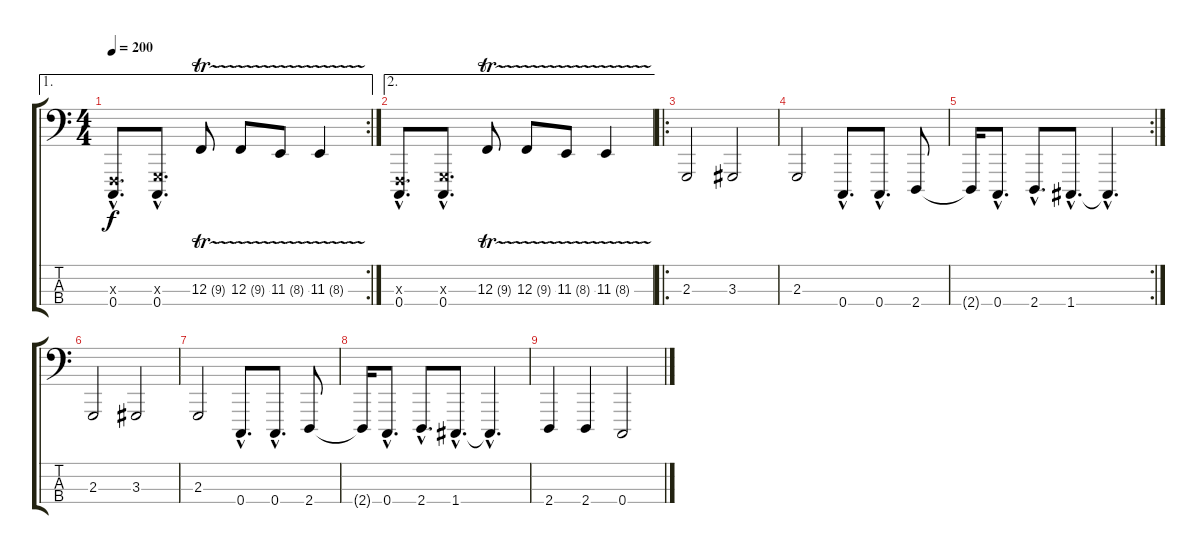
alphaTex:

\track "" {instrument lead2sawtooth}
\staff {score tabs}
\tuning (Eb2 Bb1 F1 C1) {hide}
\ae 1
\rc 2
\ts (4 4)
\tempo 200
\clef f4
\ks c
(0.3{hac x} 0.4{hac}).8{d dy f} (2.3{hac x} 0.4{hac}).8{d} 12.3{tr (9 16)}.8 12.3{tr (9 16)}.8 11.3{tr (8 16)}.8 11.3{tr (8 16)}.4 |
\ae 2
(0.3{hac x} 0.4{hac}).8{d} (2.3{hac x} 0.4{hac}).8{d} 12.3{tr (9 16)}.8 12.3{tr (9 16)}.8 11.3{tr (8 16)}.8 11.3{tr (8 16)}.4 |
\ro
2.3.2 3.3.2 |
2.3.2 0.4{hac}.8{d} 0.4{hac}.8{d} 2.4.8 |
\rc 2
2.4{t}.16 0.4{hac}.8{d} 2.4{hac}.8{d} 1.4{hac}.8{d} 1.4{hac t}.4{d} |
2.3.2 3.3.2 |
2.3.2 0.4{hac}.8{d} 0.4{hac}.8{d} 2.4.8 |
2.4{t}.16 0.4{hac}.8{d} 2.4{hac}.8{d} 1.4{hac}.8{d} 1.4{hac t}.4{d} |
2.4.4 2.4.4 0.4.2
